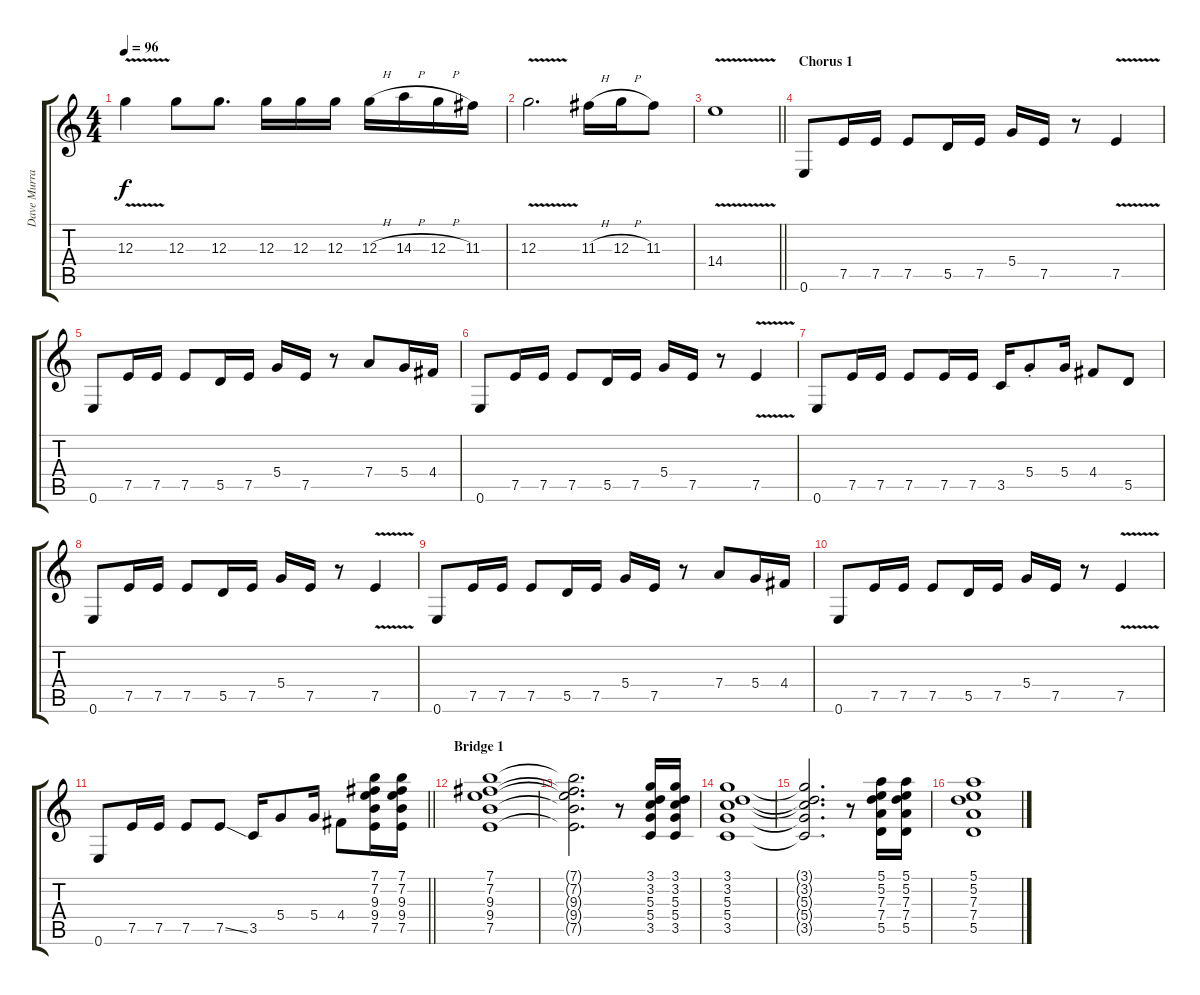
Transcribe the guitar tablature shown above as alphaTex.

\track ("Dave Murray" "Dave Murra") {instrument overdrivenguitar}
\staff {score tabs}
\tuning (E4 B3 G3 D3 A2 E2) {hide}
\ts (4 4)
\tempo 96
\clef g2
\ks c
12.3{v}.4{dy f} 12.3.8 12.3.8{d} 12.3.16 12.3.16 12.3.16 12.3{h}.16 14.3{h}.16 12.3{h}.16 11.3.16 |
12.3{v}.2{d} 11.3{h}.16 12.3{h}.16 11.3.8 |
\barLineRight lightlight
14.4{v}.1 |
\section ("" "Chorus 1")
0.6.8 7.5.16 7.5.16 7.5.8 5.5.16 7.5.16 5.4.16 7.5.16 r.8 7.5{v}.4 |
0.6.8 7.5.16 7.5.16 7.5.8 5.5.16 7.5.16 5.4.16 7.5.16 r.8 7.4.8 5.4.16 4.4.16 |
0.6.8 7.5.16 7.5.16 7.5.8 5.5.16 7.5.16 5.4.16 7.5.16 r.8 7.5{v}.4 |
0.6.8 7.5.16 7.5.16 7.5.8 7.5.16 7.5.16 3.5.16 5.4{st}.8 5.4.16 4.4.8 5.5.8 |
0.6.8 7.5.16 7.5.16 7.5.8 5.5.16 7.5.16 5.4.16 7.5.16 r.8 7.5{v}.4 |
0.6.8 7.5.16 7.5.16 7.5.8 5.5.16 7.5.16 5.4.16 7.5.16 r.8 7.4.8 5.4.16 4.4.16 |
0.6.8 7.5.16 7.5.16 7.5.8 5.5.16 7.5.16 5.4.16 7.5.16 r.8 7.5{v}.4 |
\barLineRight lightlight
0.6.8 7.5.16 7.5.16 7.5.8 7.5{ss}.8 3.5.16 5.4.8 5.4.16 4.4.8 (7.1 7.2 9.3 9.4 7.5).16 (7.1 7.2 9.3 9.4 7.5).16 |
\section ("" "Bridge 1")
(7.1 7.2 9.3 9.4 7.5).1 |
(7.1{t} 7.2{t} 9.3{t} 9.4{t} 7.5{t}).2{d} r.8 (3.1 3.2 5.3 5.4 3.5).16 (3.1 3.2 5.3 5.4 3.5).16 |
(3.1 3.2 5.3 5.4 3.5).1 |
(3.1{t} 3.2{t} 5.3{t} 5.4{t} 3.5{t}).2{d} r.8 (5.1 5.2 7.3 7.4 5.5).16 (5.1 5.2 7.3 7.4 5.5).16 |
(5.1 5.2 7.3 7.4 5.5).1
